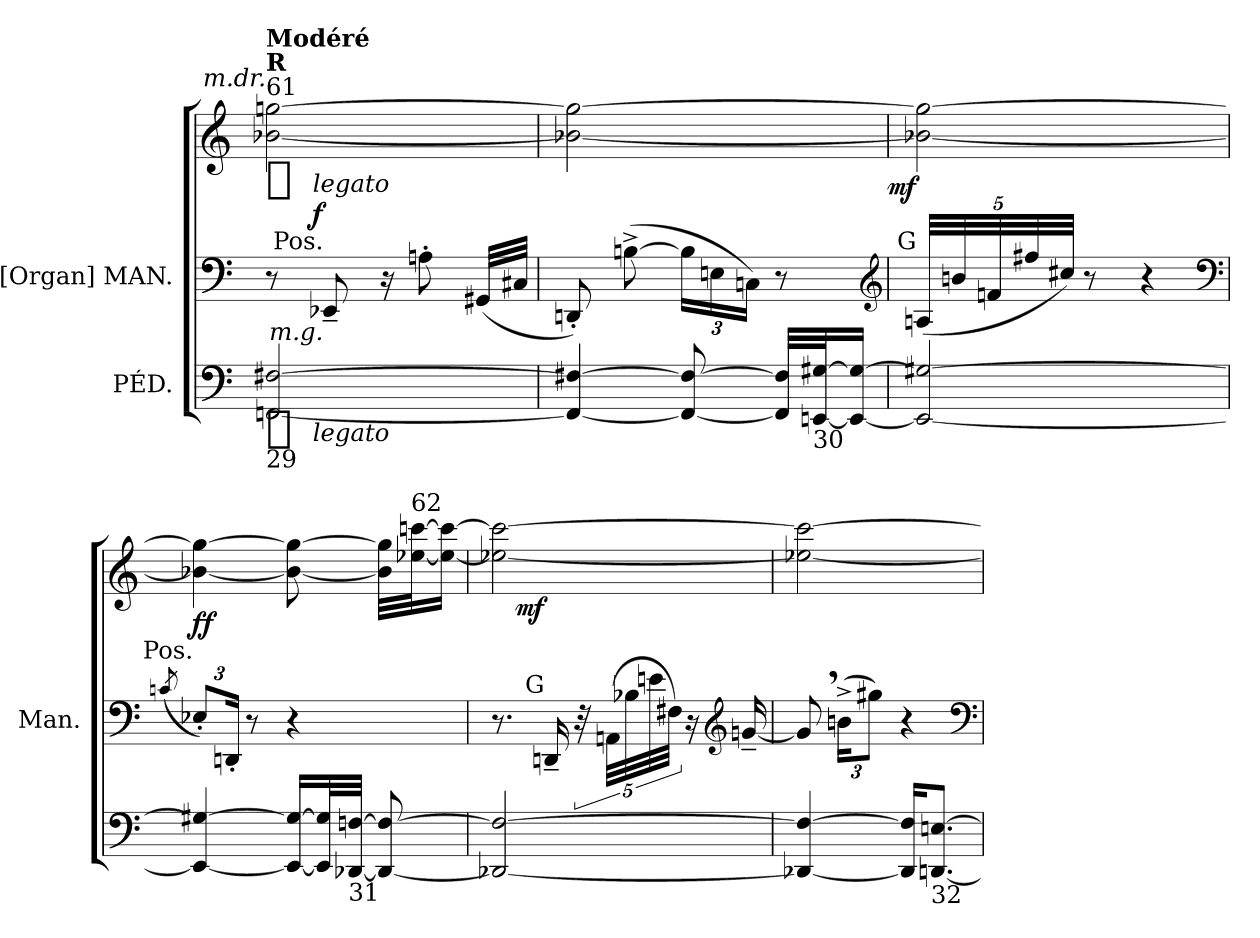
**kern	**dynam	**kern	**kern	**dynam
*part2	*part2	*part1	*part1	*part1
*staff3	*staff3	*staff2	*staff1	*staff1/2
*I"PÉD.	*	*I"[Organ] MAN.	*	*
*	*	*I'Man.	*	*
*clefF4	*	*clefF4	*clefG2	*
*k[]	*	*k[]	*k[]	*
*C:	*	*C:	*C:	*
=	=	=	=	=
!	!	!	!LO:TX:a:t=61	!
!	!	!	!LO:TX:a:i:rj:t=m.dr.	!
!	!	!	!LO:TX:a:B:t=R	!
!	!	!	!LO:TX:a:B:t=Modéré	!
!LO:TX:b:t=29	!	!	!	!
!	!LO:DY:t=%s legato	!	!	!LO:DY:t=%s legato
[2FFn [2F#X	p	8r	[2b-X [2ggn	pp
!	!	!LO:TX:a:rj:t=Pos.	!	!
!	!	!LO:TX:b:i:rj:t=m.g.	!	!
!	!	!	!	!LO:DY:rj
.	.	8EE-X~	.	f
.	.	16r	.	.
.	.	8An'	.	.
.	.	(32GG#XLLL	.	.
.	.	32C#XJJJ	.	.
=	=	=	=	=
4FFn_ 4F#X_	.	8DDn')	2b-X_ 2ggn_	.
.	.	(<[8Bn^	.	.
8FF_ 8F#_	.	24BLL]	.	.
.	.	24En	.	.
.	.	24CnJJ)	.	.
32FF] 32F#]LLL	.	8r	.	.
!LO:TX:b:t=30	!	!	!	!
[32EEn [32G#XJ	.	.	.	.
16EE_ 16G#_JJ	.	.	.	.
*	*	*clefG2	*	*
=	=	=	=	=
!	!	!LO:TX:a:rj:t=G	!	!
!	!	!	!	!LO:DY:rj
2EEn_ 2G#X_	.	(40AnLLL	2b-X_ 2ggn_	mf
.	.	40bn	.	.
.	.	40fn	.	.
.	.	40ff#X	.	.
.	.	40cc#XJJJ)	.	.
.	.	8r	.	.
.	.	4r	.	.
*	*	*clefF4	*	*
=	=	=	=	=
.	.	(<8qcn/	.	.
!	!	!LO:TX:a:rj:t=Pos.	!	!
4EEn_ 4G#X_	.	12E-X'L)	4b-X_ 4ggn_	f f
.	.	24DDn'Jk	.	.
.	.	8r	.	.
16EE_ 16G#_LL	.	4r	8b-_ 8gg_	.
32EE] 32G#]L	.	.	.	.
!LO:TX:b:t=31	!	!	!	!
[32DD-X [32FnJJJ	.	.	.	.
8DD-_ 8F_	.	.	32b-] 32gg]LLL	.
!	!	!	!LO:TX:a:t=62	!
.	.	.	[32ee-X [32cccnJ	.
.	.	.	16ee-_ 16ccc_JJ	.
=	=	=	=	=
2DD-X_ 2Fn_	.	8.r	2ee-X_ 2cccn_	.
!	!	!LO:TX:a:rj:t=G	!	!
!	!	!	!	!LO:DY:rj
.	.	16DDn~	.	mf
.	.	40r	.	.
.	.	(40AAnLLL	.	.
.	.	40B-X	.	.
.	.	40en	.	.
.	.	40F#XJJJ)	.	.
.	.	16r	.	.
*	*	*clefG2	*	*
.	.	[16gn~	.	.
=	=	=	=	=
4DD-X_ 4Fn_	.	8gn,]	2ee-X_ 2cccn_	.
.	.	(24bn^KL	.	.
.	.	12gg#XJ)	.	.
16DD-] 16F]KL	.	4r	.	.
!LO:TX:b:t=32	!	!	!	!
[8.DDn [8.EnJ	.	.	.	.
*	*	*clefF4	*	*
=	=	=	=	=
*-	*-	*-	*-	*-
